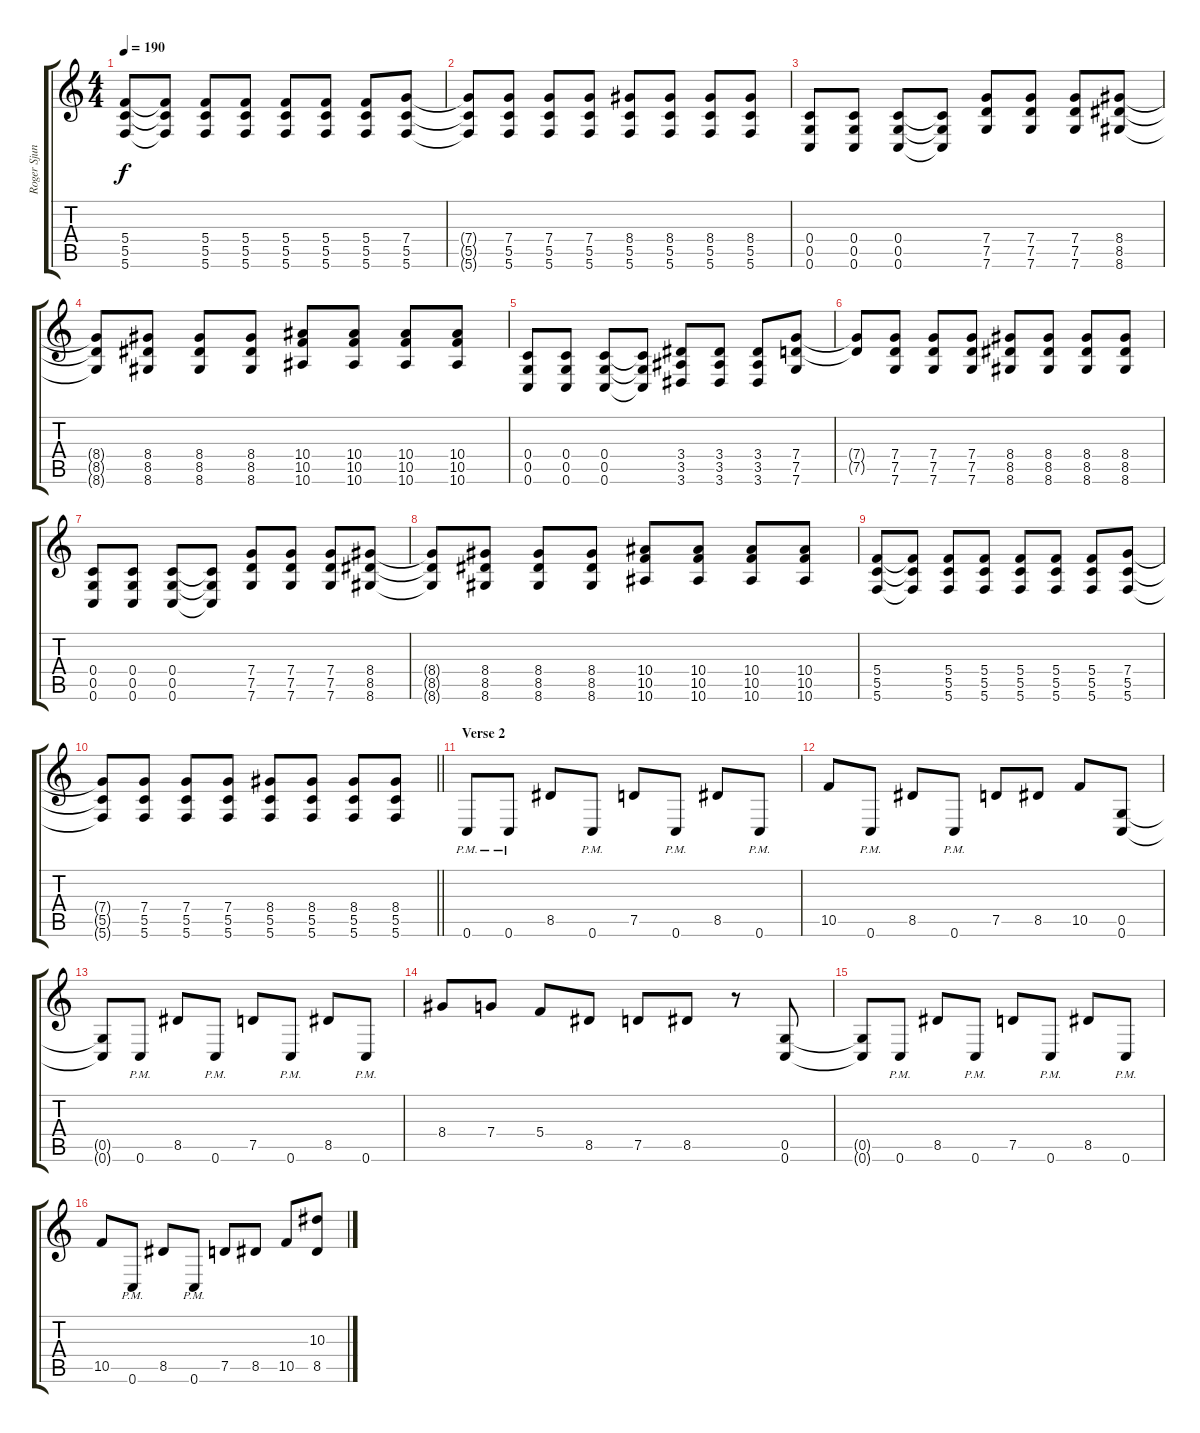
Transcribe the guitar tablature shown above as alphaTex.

\track ("Roger Sjunnesson" "Roger Sjun") {instrument distortionguitar}
\staff {score tabs}
\tuning (D4 A3 F3 C3 G2 C2) {hide}
\ts (4 4)
\tempo 190
\clef g2
\ks c
(5.4 5.5 5.6).8{dy f} (5.4{t} 5.5{t} 5.6{t}).8 (5.4 5.5 5.6).8 (5.4 5.5 5.6).8 (5.4 5.5 5.6).8 (5.4 5.5 5.6).8 (5.4 5.5 5.6).8 (7.4 5.5 5.6).8 |
(7.4{t} 5.5{t} 5.6{t}).8 (7.4 5.5 5.6).8 (7.4 5.5 5.6).8 (7.4 5.5 5.6).8 (8.4 5.5 5.6).8 (8.4 5.5 5.6).8 (8.4 5.5 5.6).8 (8.4 5.5 5.6).8 |
(0.4 0.5 0.6).8 (0.4 0.5 0.6).8 (0.4 0.5 0.6).8 (0.4{t} 0.5{t} 0.6{t}).8 (7.4 7.5 7.6).8 (7.4 7.5 7.6).8 (7.4 7.5 7.6).8 (8.4 8.5 8.6).8 |
(8.4{t} 8.5{t} 8.6{t}).8 (8.4 8.5 8.6).8 (8.4 8.5 8.6).8 (8.4 8.5 8.6).8 (10.4 10.5 10.6).8 (10.4 10.5 10.6).8 (10.4 10.5 10.6).8 (10.4 10.5 10.6).8 |
(0.4 0.5 0.6).8 (0.4 0.5 0.6).8 (0.4 0.5 0.6).8 (0.4{t} 0.5{t} 0.6{t}).8 (3.4 3.5 3.6).8 (3.4 3.5 3.6).8 (3.4 3.5 3.6).8 (7.4 7.5 7.6).8 |
(7.4{t} 7.5{t}).8 (7.4 7.5 7.6).8 (7.4 7.5 7.6).8 (7.4 7.5 7.6).8 (8.4 8.5 8.6).8 (8.4 8.5 8.6).8 (8.4 8.5 8.6).8 (8.4 8.5 8.6).8 |
(0.4 0.5 0.6).8 (0.4 0.5 0.6).8 (0.4 0.5 0.6).8 (0.4{t} 0.5{t} 0.6{t}).8 (7.4 7.5 7.6).8 (7.4 7.5 7.6).8 (7.4 7.5 7.6).8 (8.4 8.5 8.6).8 |
(8.4{t} 8.5{t} 8.6{t}).8 (8.4 8.5 8.6).8 (8.4 8.5 8.6).8 (8.4 8.5 8.6).8 (10.4 10.5 10.6).8 (10.4 10.5 10.6).8 (10.4 10.5 10.6).8 (10.4 10.5 10.6).8 |
(5.4 5.5 5.6).8 (5.4{t} 5.5{t} 5.6{t}).8 (5.4 5.5 5.6).8 (5.4 5.5 5.6).8 (5.4 5.5 5.6).8 (5.4 5.5 5.6).8 (5.4 5.5 5.6).8 (7.4 5.5 5.6).8 |
\barLineRight lightlight
(7.4{t} 5.5{t} 5.6{t}).8 (7.4 5.5 5.6).8 (7.4 5.5 5.6).8 (7.4 5.5 5.6).8 (8.4 5.5 5.6).8 (8.4 5.5 5.6).8 (8.4 5.5 5.6).8 (8.4 5.5 5.6).8 |
\section ("" "Verse 2")
0.6{pm}.8 0.6{pm}.8 8.5.8 0.6{pm}.8 7.5.8 0.6{pm}.8 8.5.8 0.6{pm}.8 |
10.5.8 0.6{pm}.8 8.5.8 0.6{pm}.8 7.5.8 8.5.8 10.5.8 (0.5 0.6).8 |
(0.5{t} 0.6{t}).8 0.6{pm}.8 8.5.8 0.6{pm}.8 7.5.8 0.6{pm}.8 8.5.8 0.6{pm}.8 |
8.4.8 7.4.8 5.4.8 8.5.8 7.5.8 8.5.8 r.8 (0.5 0.6).8 |
(0.5{t} 0.6{t}).8 0.6{pm}.8 8.5.8 0.6{pm}.8 7.5.8 0.6{pm}.8 8.5.8 0.6{pm}.8 |
10.5.8 0.6{pm}.8 8.5.8 0.6{pm}.8 7.5.8 8.5.8 10.5.8 (10.3 8.5).8
